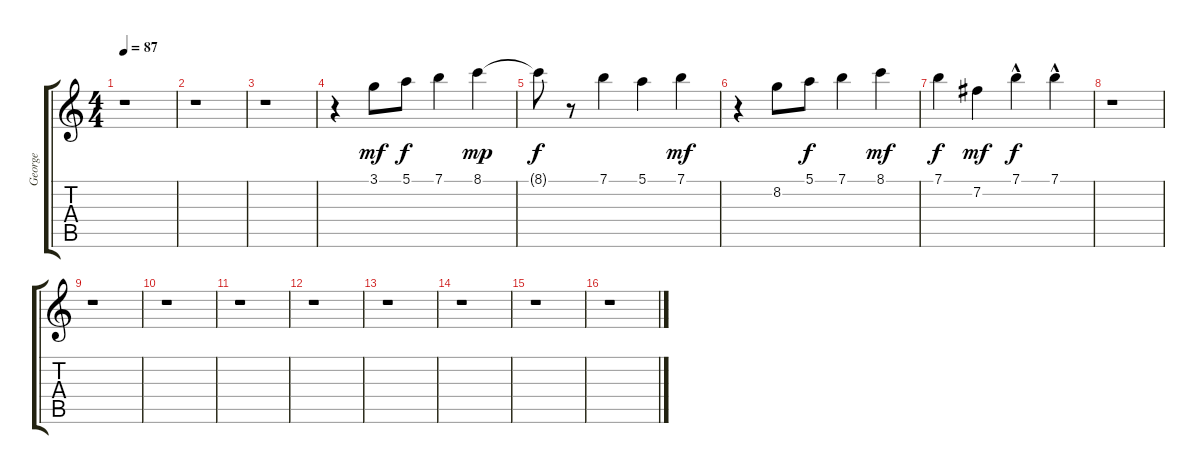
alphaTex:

\track ("George" "George") {instrument overdrivenguitar}
\staff {score tabs}
\tuning (E4 B3 G3 D3 A2 E2) {hide}
\ts (4 4)
\tempo 87
\clef g2
\ks c
r.1{dy mf instrument overdrivenguitar} |
r.1 |
r.1 |
r.4{volume 7} 3.1.8 5.1.8{dy f} 7.1.4 8.1.4{dy mp} |
8.1{t}.8{dy f} r.8 7.1.4 5.1.4 7.1.4{dy mf} |
r.4 8.2.8 5.1.8{dy f} 7.1.4 8.1.4{dy mf} |
7.1.4{dy f} 7.2.4{dy mf} 7.1{hac}.4{dy f} 7.1{hac}.4 |
r.1{volume 14} |
r.1 |
r.1 |
r.1 |
r.1 |
r.1 |
r.1 |
r.1 |
r.1
